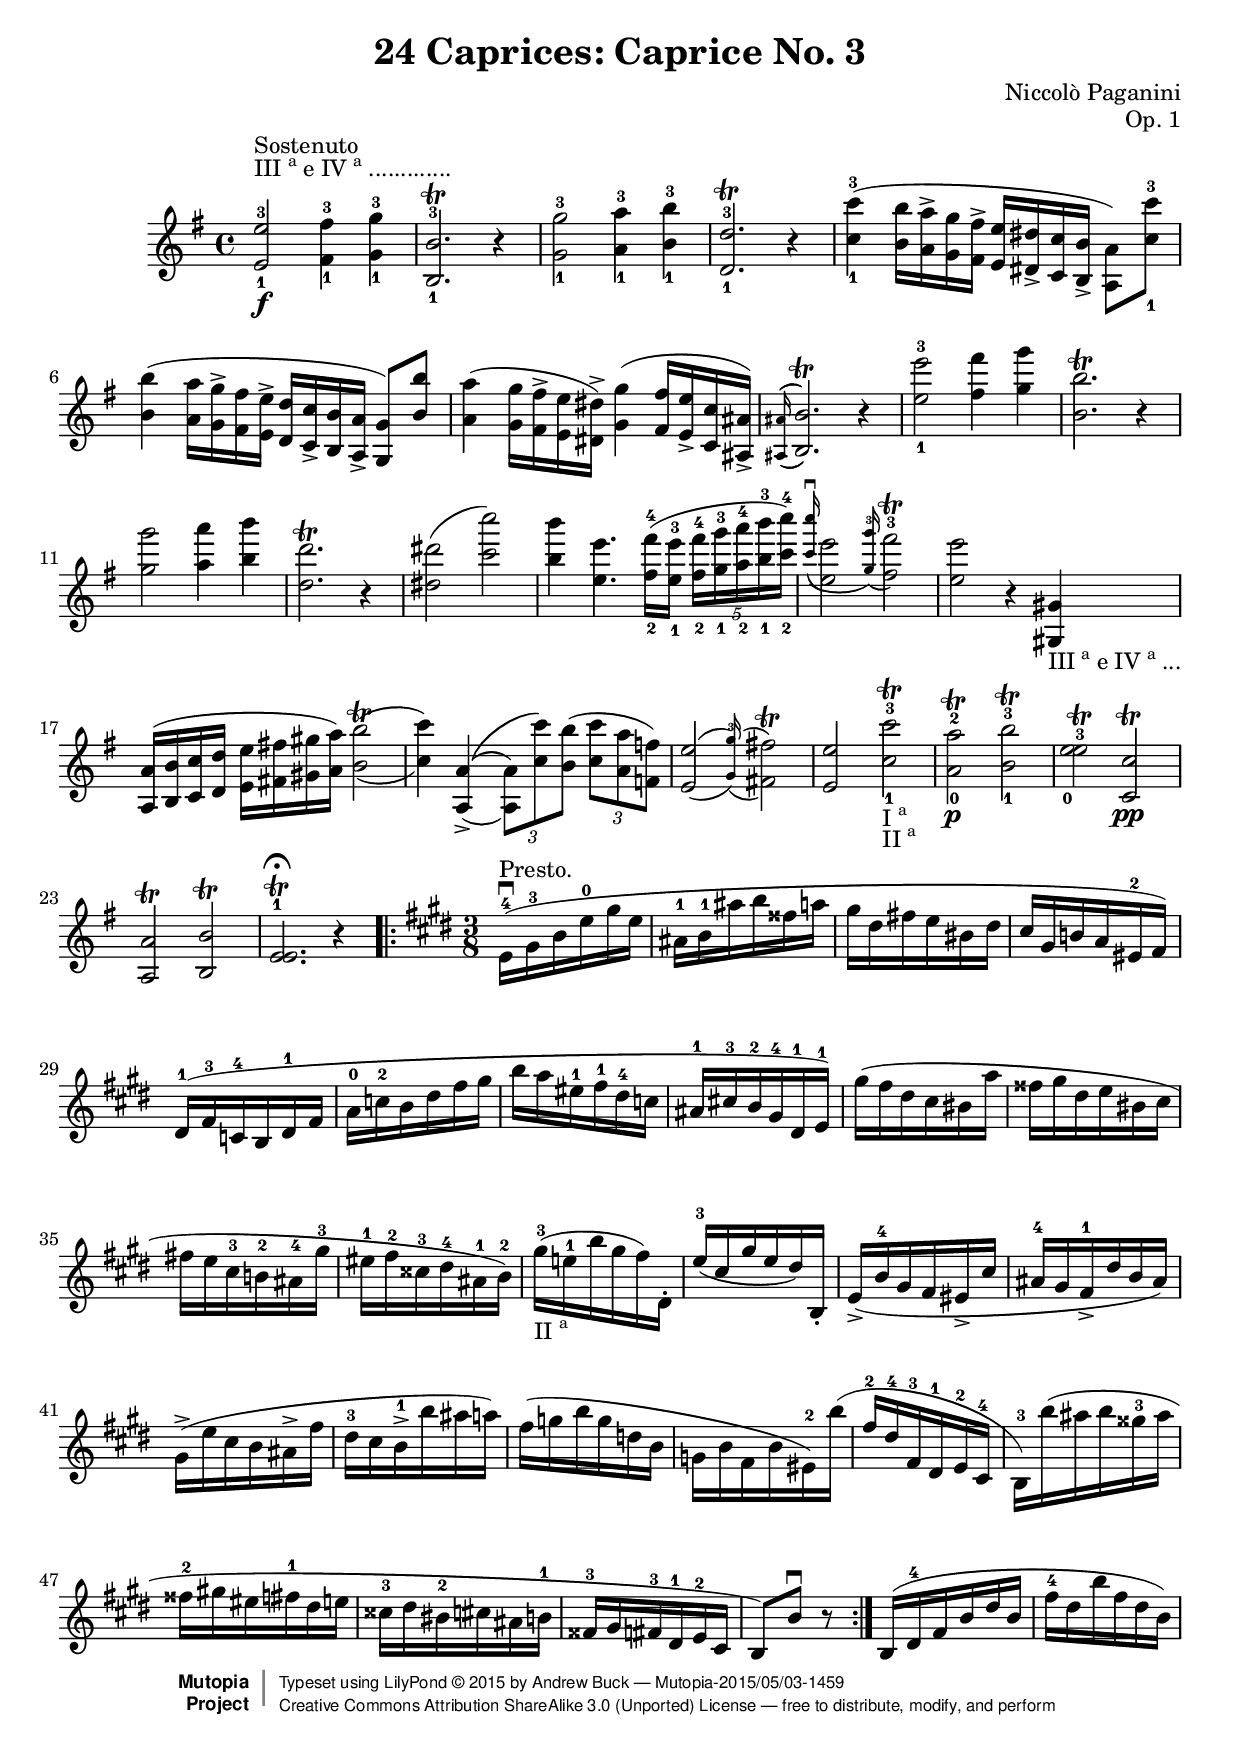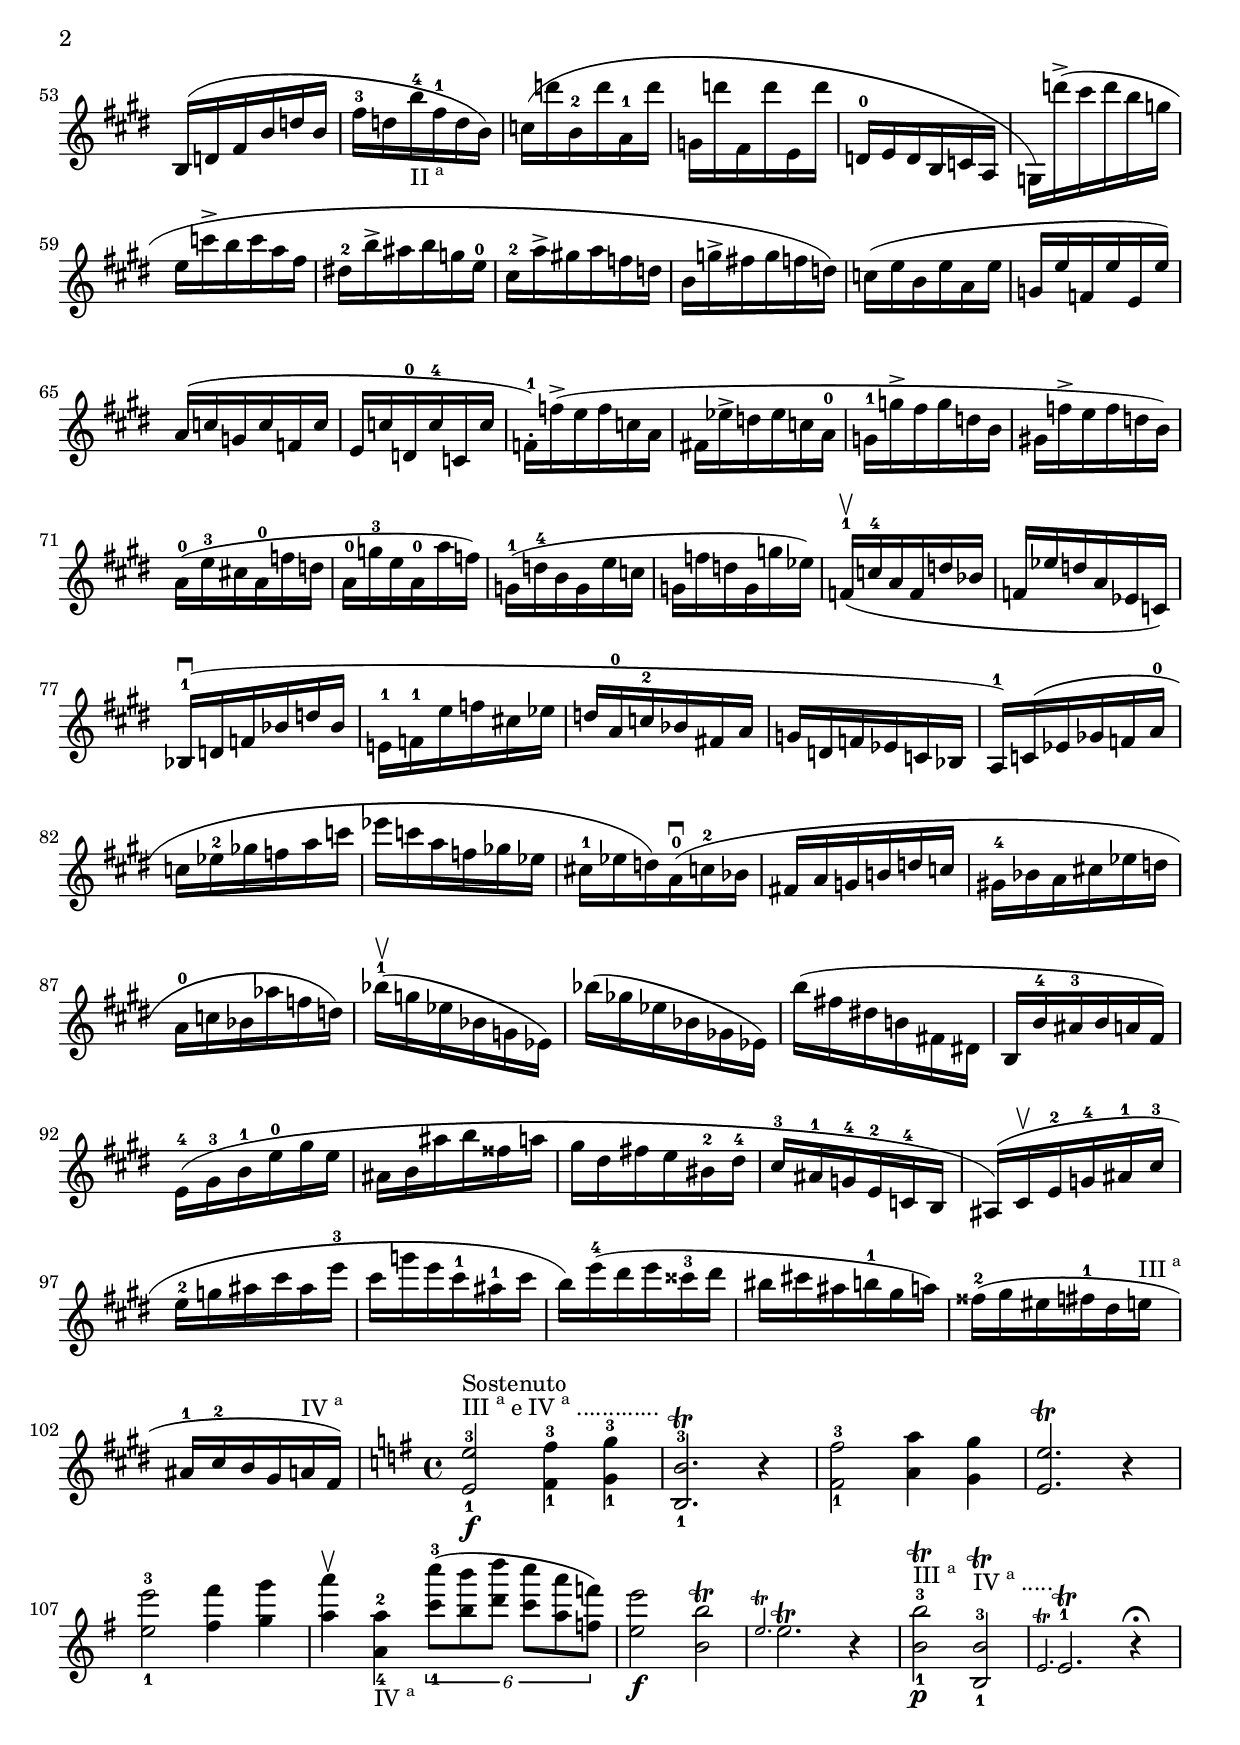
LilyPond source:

\version "2.18.2"

% ****************************** Final Version *********************************
mbreak = { }
renderingOff = { }
renderingOn = { }
% ******************************************************************************

% ****************************** Draft Version *********************************
% comment out these lines to render a final version
%	mbreak = { \break }
%	renderingOff =  { \set Score.skipTypesetting = ##f }
%	renderingOn = { \set Score.skipTypesetting = ##t }
% ******************************************************************************

\header
{
  title = "24 Caprices: Caprice No. 3"
  composer = "Niccolò Paganini"
  opus = "Op. 1"

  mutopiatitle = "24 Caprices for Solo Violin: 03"
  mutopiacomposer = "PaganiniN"
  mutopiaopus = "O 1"
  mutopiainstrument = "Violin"
  date = ""
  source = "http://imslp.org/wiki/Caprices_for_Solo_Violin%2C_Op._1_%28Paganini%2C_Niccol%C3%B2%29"
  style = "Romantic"
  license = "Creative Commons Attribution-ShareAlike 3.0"
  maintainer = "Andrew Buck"
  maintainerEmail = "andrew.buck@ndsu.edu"

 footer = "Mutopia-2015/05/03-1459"
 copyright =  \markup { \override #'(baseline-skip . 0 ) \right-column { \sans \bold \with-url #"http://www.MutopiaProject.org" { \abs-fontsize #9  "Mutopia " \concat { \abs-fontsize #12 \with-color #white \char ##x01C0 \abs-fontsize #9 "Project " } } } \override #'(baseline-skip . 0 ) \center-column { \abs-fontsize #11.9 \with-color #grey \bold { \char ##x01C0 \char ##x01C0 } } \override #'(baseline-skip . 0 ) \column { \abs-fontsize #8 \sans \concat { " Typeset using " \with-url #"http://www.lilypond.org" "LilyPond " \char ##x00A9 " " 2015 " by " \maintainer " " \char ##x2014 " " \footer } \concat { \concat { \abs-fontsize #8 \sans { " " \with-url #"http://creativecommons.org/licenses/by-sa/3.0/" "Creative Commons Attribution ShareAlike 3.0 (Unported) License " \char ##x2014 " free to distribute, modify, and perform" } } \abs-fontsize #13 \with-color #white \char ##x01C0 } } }
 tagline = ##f
}

\version "2.18.2"

capriceThree = {

  \set Staff.midiInstrument = "violin"

  \key g \major
  \time 4/4

  \relative c'
  {
    % Page 5 - Line 1 - Measure 1
    % the dots after the 'IIIa e IVa' should continue through measure 9
    < e-1 e'-3 >2\f^\markup{III\super{a} e IV\super{a}.............}^\markup{Sostenuto} < fis-1 fis'-3 >4 < g-1 g'-3 >		|
    < b,-1 b'-3 >2.\trill r4		|
    < g'-1 g'-3 >2 < a-1 a'-3 >4 < b-1 b'-3 >		|
    < d,-1 d'-3 >2.\trill r4		|
    \dimHairpin
    < c'-1 c'-3 >4( < b b' >16 < a a' >-> < g g' > < fis fis' >->	< e e' > < dis dis' >-> < c c' > < b b' >-> < a a' >8) < c'-1 c'-3 >		|
    < b b' >4( < a a' >16 < g g' >-> < fis fis' > < e e' >->	< d d' > < c c' >-> < b b' > < a a' >-> < g g' >8) < b' b' >		|
    \mbreak

    % Page 5 - Line 2 - Measure 7
    < a a' >4( < g g' >16 < fis fis' >-> < e e' > < dis dis' >->)	< g g' >4( < fis fis' >16 < e e' >-> < c c' > < ais ais' >->)		|
    \set doubleSlurs = ##t
    \appoggiatura < ais ais' >( < b b' >2.\trill) r4		|
    \set doubleSlurs = ##f
    < e'-1 e'-3 >2 < fis fis' >4 < g g' >		|
    < b, b' >2.\trill r4		|
    < g' g' >2 < a a' >4 < b b' >		|
    < d, d' >2.\trill r4		|
    < dis dis' >2( < c' c' >)		|
    < b b' >4 < e, e' >4. < fis-2 fis'-4 >16( < e-1 e'-3 >	\tuplet 5/4 {< fis-2 fis'-4 > < g-1 g'-3 > < a-2 a'-4 > < b-1 b'-3 > < c-2 c'-4 >) }		|
    \appoggiatura < c c' >\downbow( < e, e' >2 \appoggiatura < g g'-3 >16) < fis fis'-3 >2\trill
    \mbreak

    % Page 5 - Line 3 - Measure 16
    % dots continue to half-way through measure 20
    < e e' >2 r4 < gis,, gis' >4_\markup{III\super{a} e IV\super{a}...}		|
    < a a' >16( < b b' > < c c' > < d d' >	< e e' > < fis! fis'! > < gis gis' > < a a' >)	\set doubleSlurs = ##t < b b' >2\trill(		|
    < c c' >4) < a, a' >->(\( \tuplet 3/2 { < a a' >8) \set doubleSlurs = ##f < c' c' >\) < b b' >( }	\tuplet 3/2 { < c c' > < a a' > < f f' >) }		|
    \set doubleSlurs = ##t < e e' >2( \appoggiatura < g g'-3 >16) < fis! fis'! >2\trill		|
    < e e' > < c'-1 c'-3 >\trill_\markup{I\super{a}}_\markup{II\super{a}}		|
    <  a-0 a'-2 >\trill\p < b-1 b'-3 >\trill		|
    < e-0 e-3 >\trill < c, c' >\trill\pp		|
    < a a' >\trill < b b' >\trill		|
    < e-1 e >2.\trill\fermata r4		|
    \key e \major
    \time 3/8
    \mbreak

    % Page 5 - Line 4 - Measure 25
    \repeat volta 2
    {
      \set doubleSlurs = ##f
      e16-4\downbow^\markup{Presto.}( gis-3 b e-0 gis e	|
      ais,-1 b-1 ais' b fisis a				|
      gis dis fis! e bis dis					|
      cis gis b! a eis-2 fis)					|
      dis-1( fis-3 c-4 b dis-1 fis				|
      a-0 c-2 b dis fis gis					|
      b a eis-1 fis-1 dis-4 c					|
      \mbreak

      % Page 5 - Line 5 - Measure 32
      ais-1 cis!-3 b-2 gis-4 dis-1 e-1)			|
      gis'( fis dis cis bis a'				|
      fisis gis dis e bis cis					|
      fis! e cis-3 b!-2 ais-4 gis'-3				|
      eis-1 fis-2 cisis-3 dis-4 ais-1 b-2)			|
      gis'-3_\markup{II\super{a}}( e!-1 b' gis fis) dis,-.	|
      e'-3( cis gis' e dis) b,-.				|
      \mbreak

      % Page 5 - Line 6 - Measure 39
      e->( b'-4 gis fis eis-> cis'		|
      ais-4 gis fis-1-> dis' b ais)		|
      gis->( e' cis b ais-> fis'		|
      dis-3 cis b-1-> b' ais a)		|
      fis( g b g d b				|
      g b fis b eis,-2) b''(			|
      fis-2 dis-4 fis,-3 dis-1 e-2 cis-4	|
      b-3) b''( ais b gisis-3 ais		|
      \mbreak

      % Page 5 - Line 7 - Measure 47
      fisis-2 gis! eis fis!-1 dis e		|
      cisis-3 dis bis-2 cis ais b-1		|
      fisis-3 gis fis-3 dis-1 e-2 cis		|
      b8) b'\downbow r8			|
    }


    % Page 5 - Line 7 - Measure 51 (Line Continued)
    b,16( dis-4 fis b dis b		|
    fis'-4 dis b' fis dis b)	|
    b,( d fis b d b			|
    \mbreak

    % Page 5 - Line 8 - Measure 54
    fis'-3 d b'-4_\markup{II\super{a}} fis-1 d b)	|
    c( d' b,-2 d' a,-1 d' 				|
    g,, d'' fis,, d'' e,, d''			|
    d,,-0 e d b c a					|
    g) d'''->( cis d b g				|
    e c'-> b c a fis				|
    dis!-2 b'-> ais b g e-0				|
    \mbreak

    % Page 5 - Line 9 - Measure 61
    cis-2 a'-> gis! a f d		|
    b g'-> fis! g f d)		|
    c( e b e a, e'			|
    g, e' f, e' e, e')		|
    a,( c g c f, c'			|
    e, c' d,-0 c'-4 c,! c'		|
    f,-.-1) f'!->( e f c a		|
    \mbreak

    % Page 5 - Line 10 - Measure 68
    fis! ees'-> d ees c a-0		|
    g-1 g'!-> fis g d b		|
    gis! f'-> e f d b)		|
    a-0( e'-3 cis! a-0 f' d		|
    a-0 g'-3 e a,-0 a' f)		|
    g,-1( d'-4 b g e' c		|
    g f' d g, g' ees)		|
    \mbreak

    % Page 6 - Line 1 - 75
    f,-1\upbow( c'-4 a f d' bes	|
    f ees' d a ees c)		|
    bes-1\downbow( d f bes d bes	|
    e,!-1 f-1 e' f! cis! ees	|
    d a-0 c-2 bes fis! a		|
    g d f ees c bes			|
    a-1) c( ees ges f a-0		|
    \mbreak

    % Page 6 - Line 2 - Measure 82
    c ees-2 ges f a c			|
    ees c a f ges ees			|
    cis!-1 ees d) a-0\downbow( c-2 bes	|
    fis! a g b! d c				|
    gis!-4 bes a cis! ees d			|
    a-0 c bes aes' f d)			|
    bes'-1\upbow( g ees bes g ees)		|
    \mbreak

    % Page 6 - Line 3 - Measure 89
    bes''( ges ees bes ges ees)	|
    b''( fis! dis! b! fis! dis!	|
    b b'-4 ais-3 b a fis)		|
    e-4( gis-3 b-1 e-0 gis e	|
    ais, b ais' b fisis a		|
    gis dis fis! e bis-2 dis-4	|
    cis-3 ais-1 g-4 e-2 c-4 b	|
    \mbreak

    % Page 6 - Line 4 - Measure 96
    ais)( cis\upbow e-2 g-4 ais-1 cis-3	|
    e-2 g ais cis ais e'-3			|
    cis g' e cis-1 ais-1 cis		|
    b) e-4( dis e cisis-3 dis		|
    bis cis! ais b-1 gis a)			|
    fisis-2( gis eis fis-1 dis e^\markup{III\super{a}}	|
    ais,-1 cis-2 b gis a^\markup{IV\super{a}} fis)		|
    \key g \major
    \time 4/4
    \mbreak

    % Page 6 - Line 5 - Measure 103
    < e-1 e'-3 >2\f^\markup{III\super{a} e IV\super{a}.............}^\markup{Sostenuto} < fis-1 fis'-3 >4 < g-1 g'-3 >		|
    < b,-1 b'-3 >2.\trill r4		|
    < fis'-1 fis'-3 >2 < a a' >4 < g g' >	|
    < e e' >2.\trill r4		|
    < e'-1 e'-3 >2 < fis fis' >4 < g g' >	|
    < a a' >\upbow < a,-4 a'-2 >_\markup{IV\super{a}} \tuplet 6/4 { < c'-1 c'-3 >8( < b b' > < d d' > < c c' > < a a' > < f f' >) }	|
    < e e' >2\f < b b' >\trill		|
    \grace e2.\trill e\trill r4				|
    < b-1 b'-3 >2\p\trill^\markup{III\super{a}} < b,-1 b'-3 >\trill^\markup{IV\super{a}.....}	|
    \grace e2.\trill e-1\trill r4\fermata	|


  }
}



\score
{
  \capriceThree

  \layout { }
}

\score
{
  \unfoldRepeats
  {
    \capriceThree
  }

  \midi { }
}
